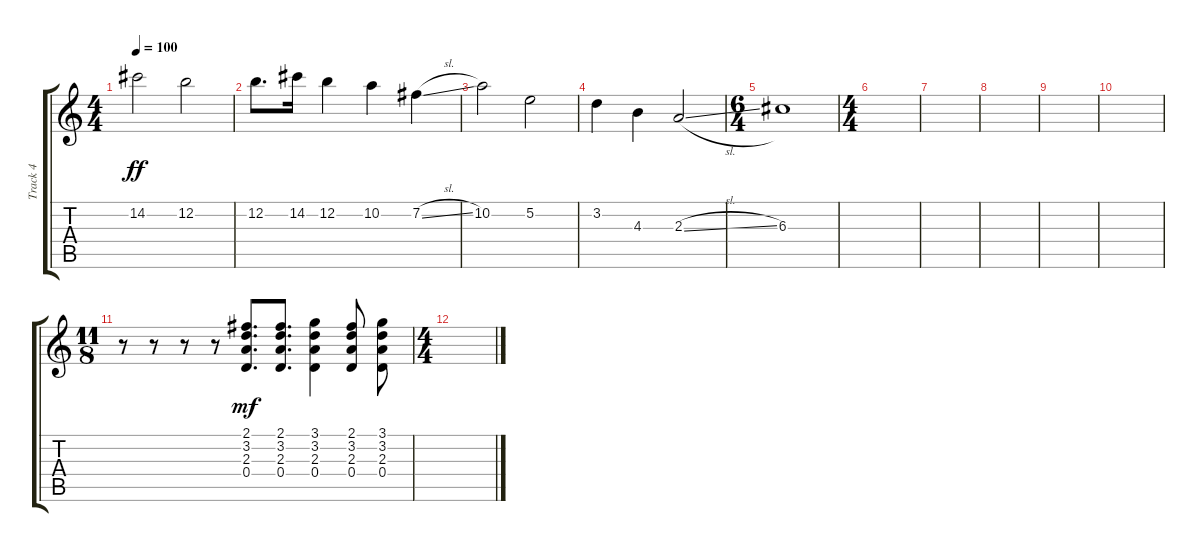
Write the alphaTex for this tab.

\track ("Track 4" "Track 4") {instrument distortionguitar}
\staff {score tabs}
\tuning (E4 B3 G3 D3 A2 E2) {hide}
\ts (4 4)
\tempo 100
\clef g2
\ks c
14.2.2{dy ff volume 6} 12.2.2 |
12.2.8{d} 14.2.16 12.2.4 10.2.4 7.2{sl}.4 |
10.2.2 5.2.2 |
3.2.4 4.3.4 2.3{sl}.2 |
\ts (6 4)
6.3.1 |
\ts (4 4)
|
|
|
|
|
\ts (11 8)
r.8 r.8 r.8 r.8 (2.1 3.2 2.3 0.4).8{d dy mf} (2.1 3.2 2.3 0.4).8{d} (3.1 3.2 2.3 0.4).4 (2.1 3.2 2.3 0.4).8 (3.1 3.2 2.3 0.4).8 |
\ts (4 4)
